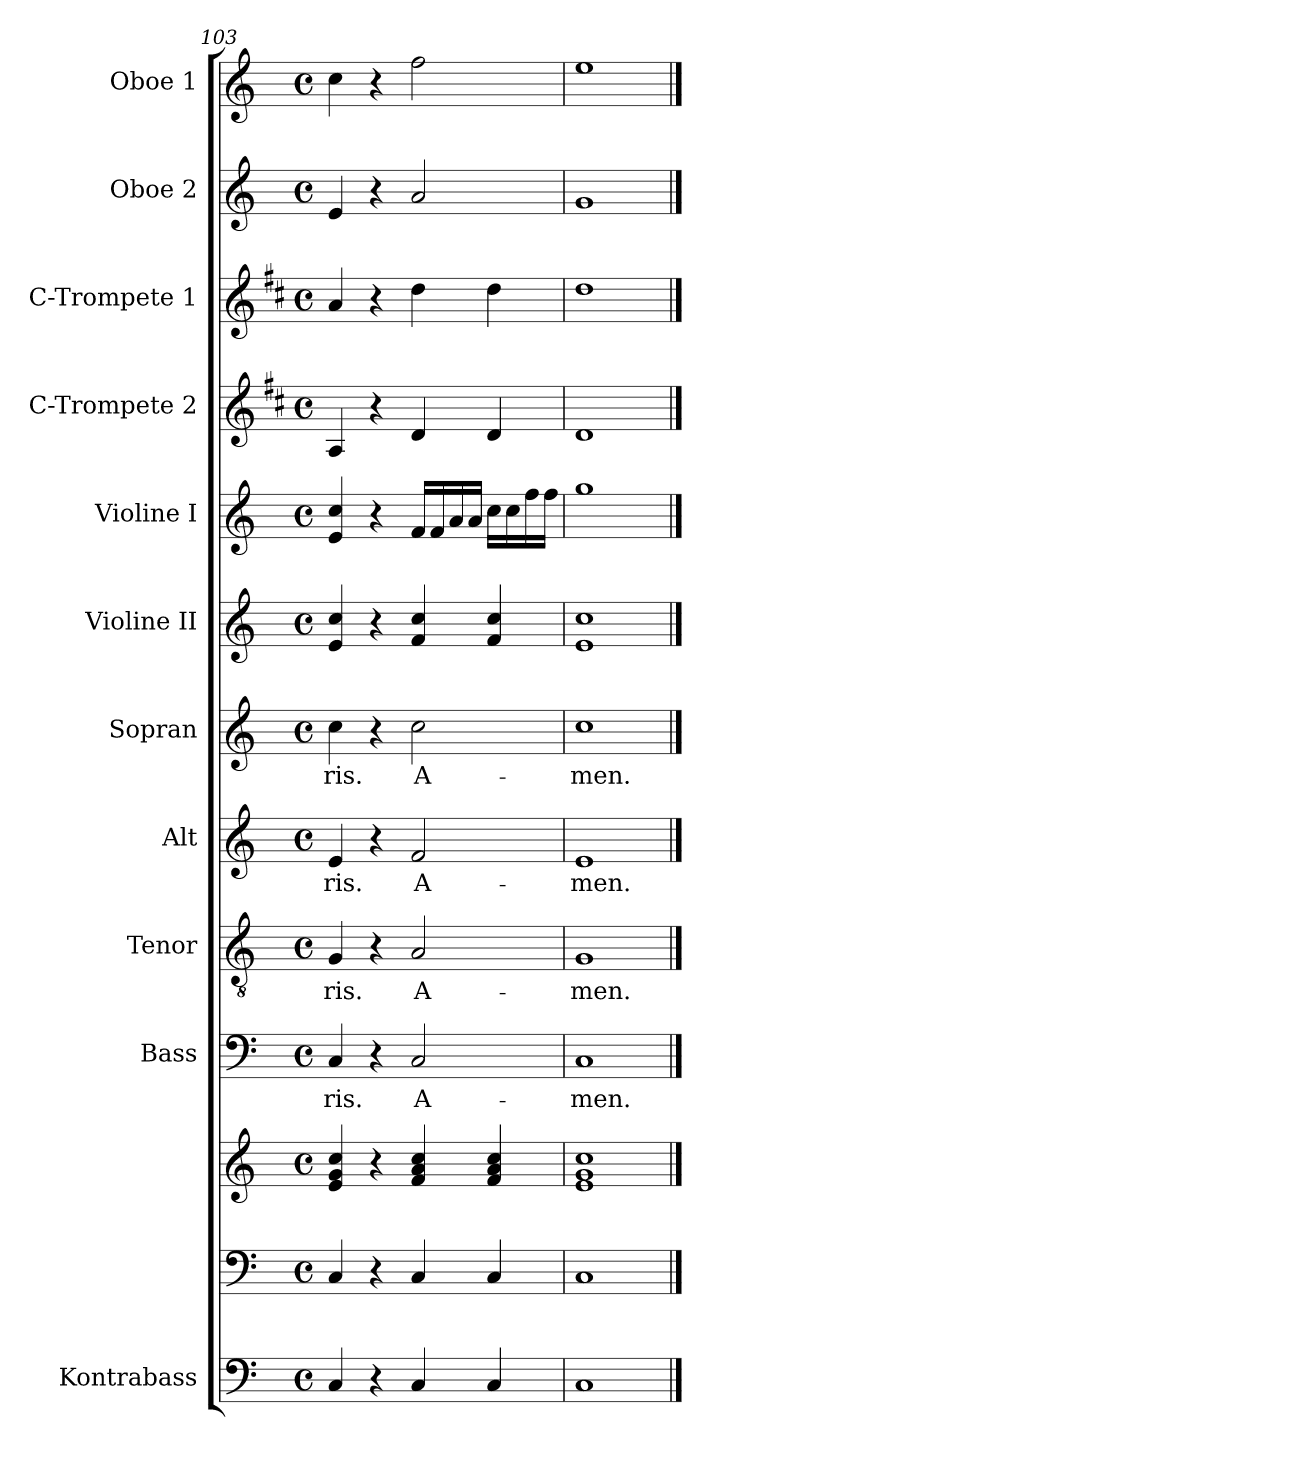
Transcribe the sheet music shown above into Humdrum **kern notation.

**kern	**kern	**kern	**kern	**text	**kern	**text	**kern	**text	**kern	**text	**kern	**kern	**kern	**kern	**kern	**kern
*part12	*part11	*part11	*part10	*part10	*part9	*part9	*part8	*part8	*part7	*part7	*part6	*part5	*part4	*part3	*part2	*part1
*staff13	*staff12	*staff11	*staff10	*staff10	*staff9	*staff9	*staff8	*staff8	*staff7	*staff7	*staff6	*staff5	*staff4	*staff3	*staff2	*staff1
*I"Kontrabass	*	*	*I"Bass	*	*I"Tenor	*	*I"Alt	*	*I"Sopran	*	*I"Violine II	*I"Violine I	*I"C-Trompete 2	*I"C-Trompete 1	*I"Oboe 2	*I"Oboe 1
*I'Kb.	*	*	*I'B.	*	*I'T.	*	*I'A.	*	*I'S.	*	*I'Vl. II	*I'Vl. I	*I'C Trp. 2	*I'C Trp. 1	*I'Ob. 2	*I'Ob. 1
*clefF4	*clefF4	*clefG2	*clefF4	*	*clefGv2	*	*clefG2	*	*clefG2	*	*clefG2	*clefG2	*clefG2	*clefG2	*clefG2	*clefG2
*ITrd7c12	*	*	*	*	*	*	*	*	*	*	*	*	*ITrd1c2	*ITrd1c2	*	*
*k[]	*k[]	*k[]	*k[]	*	*k[]	*	*k[]	*	*k[]	*	*k[]	*k[]	*k[]	*k[]	*k[]	*k[]
*C:	*C:	*C:	*C:	*	*C:	*	*C:	*	*C:	*	*C:	*C:	*C:	*C:	*C:	*C:
*M4/4	*M4/4	*M4/4	*M4/4	*	*M4/4	*	*M4/4	*	*M4/4	*	*M4/4	*M4/4	*M4/4	*M4/4	*M4/4	*M4/4
*met(c)	*met(c)	*met(c)	*met(c)	*	*met(c)	*	*met(c)	*	*met(c)	*	*met(c)	*met(c)	*met(c)	*met(c)	*met(c)	*met(c)
=103	=103	=103	=103	=103	=103	=103	=103	=103	=103	=103	=103	=103	=103	=103	=103	=103
!	!	!	!	!LO:LY:b	!	!LO:LY:b	!	!LO:LY:b	!	!LO:LY:b	!	!	!	!	!	!
4CC/	4C/	4e/ 4g/ 4cc/	4C/	-ris.	4G/	-ris.	4e/	-ris.	4cc\	-ris.	4e/ 4cc/	4e/ 4cc/	4G/	4g/	4e/	4cc\
4r	4r	4r	4r	.	4r	.	4r	.	4r	.	4r	4r	4r	4r	4r	4r
!	!	!	!	!LO:LY:b	!	!LO:LY:b	!	!LO:LY:b	!	!LO:LY:b	!	!	!	!	!	!
4CC/	4C/	4f/ 4a/ 4cc/	2C/	A-	2A/	A-	2f/	A-	2cc\	A-	4f/ 4cc/	16f/LL	4c/	4cc\	2a/	2ff\
.	.	.	.	.	.	.	.	.	.	.	.	16f/	.	.	.	.
.	.	.	.	.	.	.	.	.	.	.	.	16a/	.	.	.	.
.	.	.	.	.	.	.	.	.	.	.	.	16a/JJ	.	.	.	.
4CC/	4C/	4f/ 4a/ 4cc/	.	.	.	.	.	.	.	.	4f/ 4cc/	16cc\LL	4c/	4cc\	.	.
.	.	.	.	.	.	.	.	.	.	.	.	16cc\	.	.	.	.
.	.	.	.	.	.	.	.	.	.	.	.	16ff\	.	.	.	.
.	.	.	.	.	.	.	.	.	.	.	.	16ff\JJ	.	.	.	.
=104	=104	=104	=104	=104	=104	=104	=104	=104	=104	=104	=104	=104	=104	=104	=104	=104
!	!	!	!	!LO:LY:b	!	!LO:LY:b	!	!LO:LY:b	!	!LO:LY:b	!	!	!	!	!	!
1CC	1C	1e 1g 1cc	1C	-men.	1G	-men.	1e	-men.	1cc	-men.	1e 1cc	1gg	1c	1cc	1g	1ee
==	==	==	==	==	==	==	==	==	==	==	==	==	==	==	==	==
*-	*-	*-	*-	*-	*-	*-	*-	*-	*-	*-	*-	*-	*-	*-	*-	*-
